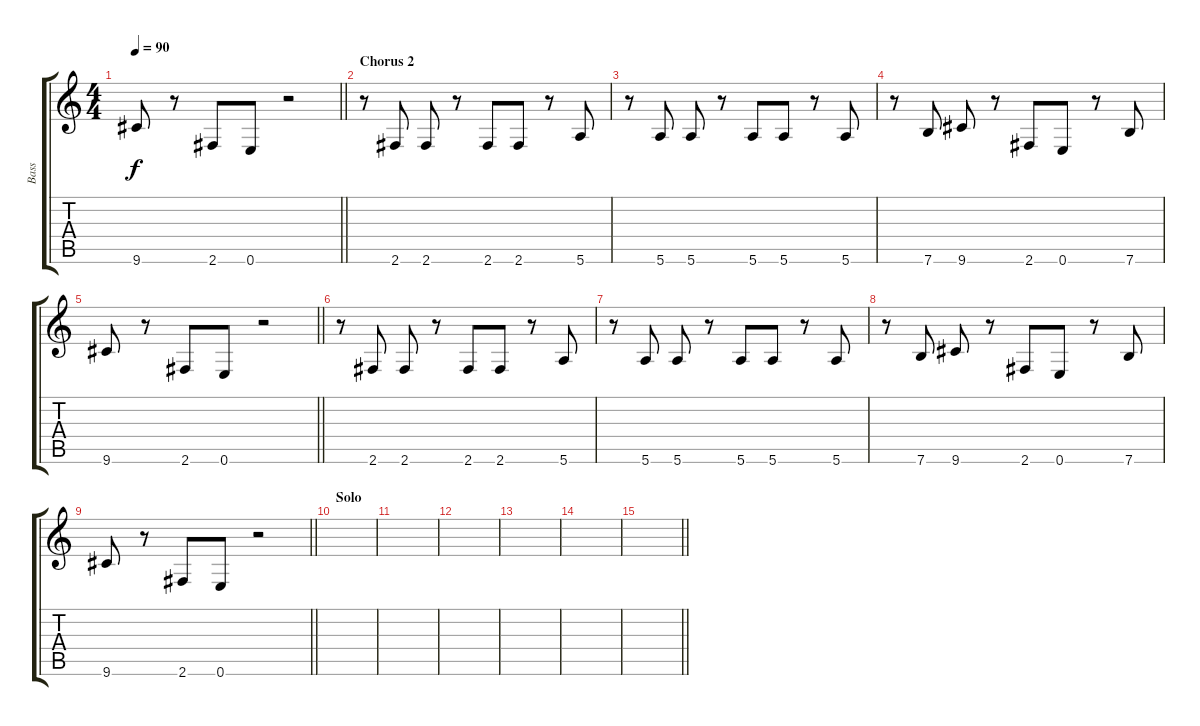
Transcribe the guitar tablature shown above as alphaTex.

\track ("Bass" "Bass") {instrument electricbasspick}
\staff {score tabs}
\tuning (E4 B3 G3 D3 A2 E2) {hide}
\ts (4 4)
\tempo 90
\clef g2
\barLineRight lightlight
\ks c
9.6.8{dy f} r.8 2.6.8 0.6.8 r.2 |
\section ("" "Chorus 2")
r.8 2.6.8 2.6.8 r.8 2.6.8 2.6.8 r.8 5.6.8 |
r.8 5.6.8 5.6.8 r.8 5.6.8 5.6.8 r.8 5.6.8 |
r.8 7.6.8 9.6.8 r.8 2.6.8 0.6.8 r.8 7.6.8 |
\barLineRight lightlight
9.6.8 r.8 2.6.8 0.6.8 r.2 |
r.8 2.6.8 2.6.8 r.8 2.6.8 2.6.8 r.8 5.6.8 |
r.8 5.6.8 5.6.8 r.8 5.6.8 5.6.8 r.8 5.6.8 |
r.8 7.6.8 9.6.8 r.8 2.6.8 0.6.8 r.8 7.6.8 |
\barLineRight lightlight
9.6.8 r.8 2.6.8 0.6.8 r.2 |
\section ("" "Solo")
|
|
|
|
|
\barLineRight lightlight
